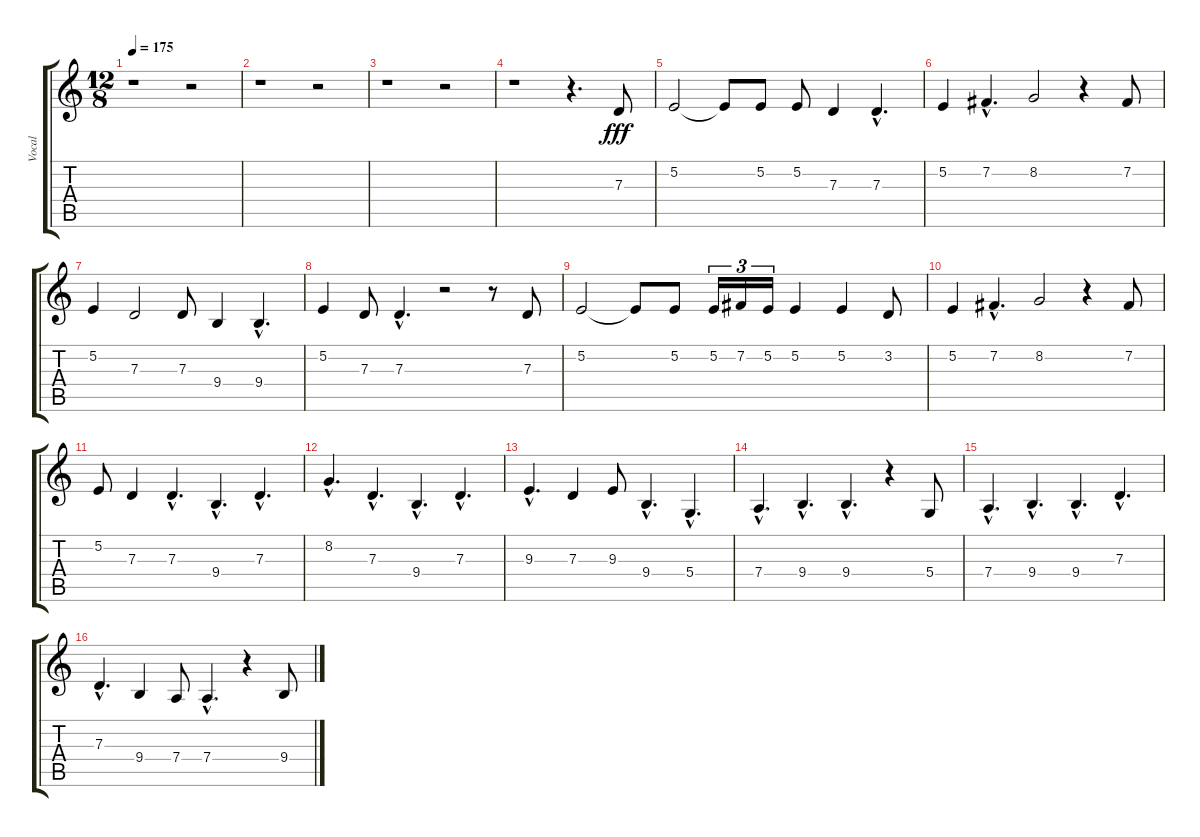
\track ("Vocal" "Vocal") {instrument altosax}
\staff {score tabs}
\tuning (E4 B3 G3 D3 A2 E2) {hide}
\ts (12 8)
\tempo 175
\clef g2
\ks c
r.1{dy fff} r.2 |
r.1 r.2 |
r.1 r.2 |
r.1 r.4{d} 7.3.8 |
5.2.2 5.2{t}.8 5.2.8 5.2.8 7.3.4 7.3{hac}.4{d} |
5.2.4 7.2{hac}.4{d} 8.2.2 r.4 7.2.8 |
5.2.4 7.3.2 7.3.8 9.4.4 9.4{hac}.4{d} |
5.2.4 7.3.8 7.3{hac}.4{d} r.2 r.8 7.3.8 |
5.2.2 5.2{t}.8 5.2.8 5.2.16{tu (3 2)} 7.2.16{tu (3 2)} 5.2.16{tu (3 2)} 5.2.4 5.2.4 3.2.8 |
5.2.4 7.2{hac}.4{d} 8.2.2 r.4 7.2.8 |
5.2.8 7.3.4 7.3{hac}.4{d} 9.4{hac}.4{d} 7.3{hac}.4{d} |
8.2{hac}.4{d} 7.3{hac}.4{d} 9.4{hac}.4{d} 7.3{hac}.4{d} |
9.3{hac}.4{d} 7.3.4 9.3.8 9.4{hac}.4{d} 5.4{hac}.4{d} |
7.4{hac}.4{d} 9.4{hac}.4{d} 9.4{hac}.4{d} r.4 5.4.8 |
7.4{hac}.4{d} 9.4{hac}.4{d} 9.4{hac}.4{d} 7.3{hac}.4{d} |
7.3{hac}.4{d} 9.4.4 7.4.8 7.4{hac}.4{d} r.4 9.4.8
